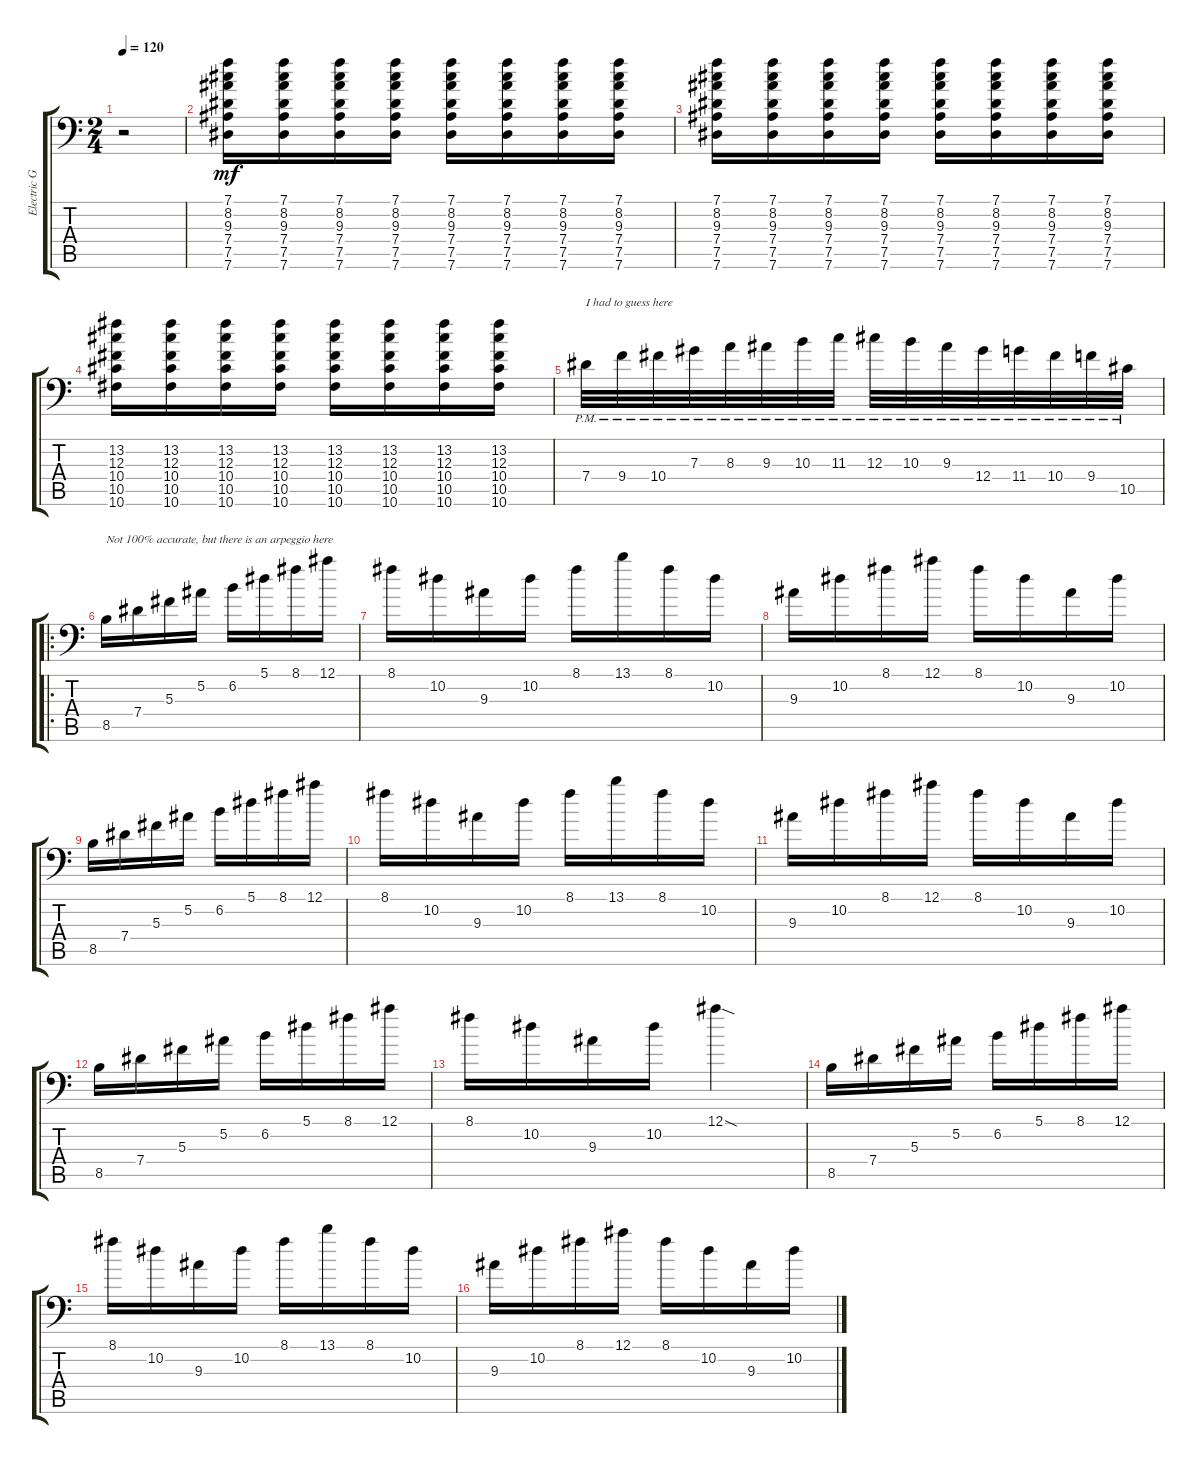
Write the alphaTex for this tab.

\track ("Electric Guitar 1" "Electric G") {instrument distortionguitar}
\staff {score tabs}
\tuning (Bb3 F3 Db3 Ab2 Eb2 Ab1) {hide}
\ts (2 4)
\tempo 120
\clef f4
\ks c
r.2{dy mf instrument distortionguitar} |
(7.1 8.2 9.3 7.4 7.5 7.6).16 (7.1 8.2 9.3 7.4 7.5 7.6).16 (7.1 8.2 9.3 7.4 7.5 7.6).16 (7.1 8.2 9.3 7.4 7.5 7.6).16 (7.1 8.2 9.3 7.4 7.5 7.6).16 (7.1 8.2 9.3 7.4 7.5 7.6).16 (7.1 8.2 9.3 7.4 7.5 7.6).16 (7.1 8.2 9.3 7.4 7.5 7.6).16 |
(7.1 8.2 9.3 7.4 7.5 7.6).16 (7.1 8.2 9.3 7.4 7.5 7.6).16 (7.1 8.2 9.3 7.4 7.5 7.6).16 (7.1 8.2 9.3 7.4 7.5 7.6).16 (7.1 8.2 9.3 7.4 7.5 7.6).16 (7.1 8.2 9.3 7.4 7.5 7.6).16 (7.1 8.2 9.3 7.4 7.5 7.6).16 (7.1 8.2 9.3 7.4 7.5 7.6).16 |
(13.2 12.3 10.4 10.5 10.6).16 (13.2 12.3 10.4 10.5 10.6).16 (13.2 12.3 10.4 10.5 10.6).16 (13.2 12.3 10.4 10.5 10.6).16 (13.2 12.3 10.4 10.5 10.6).16 (13.2 12.3 10.4 10.5 10.6).16 (13.2 12.3 10.4 10.5 10.6).16 (13.2 12.3 10.4 10.5 10.6).16 |
7.4{pm}.32{txt "I had to guess here"} 9.4{pm}.32 10.4{pm}.32 7.3{pm}.32 8.3{pm}.32 9.3{pm}.32 10.3{pm}.32 11.3{pm}.32 12.3{pm}.32 10.3{pm}.32 9.3{pm}.32 12.4{pm}.32 11.4{pm}.32 10.4{pm}.32 9.4{pm}.32 10.5{pm}.32 |
\ro
8.5.16{txt "Not 100% accurate, but there is an arpeggio here"} 7.4.16 5.3.16 5.2.16 6.2.16 5.1.16 8.1.16 12.1.16 |
8.1.16 10.2.16 9.3.16 10.2.16 8.1.16 13.1.16 8.1.16 10.2.16 |
9.3.16 10.2.16 8.1.16 12.1.16 8.1.16 10.2.16 9.3.16 10.2.16 |
8.5.16 7.4.16 5.3.16 5.2.16 6.2.16 5.1.16 8.1.16 12.1.16 |
8.1.16 10.2.16 9.3.16 10.2.16 8.1.16 13.1.16 8.1.16 10.2.16 |
9.3.16 10.2.16 8.1.16 12.1.16 8.1.16 10.2.16 9.3.16 10.2.16 |
8.5.16 7.4.16 5.3.16 5.2.16 6.2.16 5.1.16 8.1.16 12.1.16 |
8.1.16 10.2.16 9.3.16 10.2.16 12.1{sod}.4 |
8.5.16 7.4.16 5.3.16 5.2.16 6.2.16 5.1.16 8.1.16 12.1.16 |
8.1.16 10.2.16 9.3.16 10.2.16 8.1.16 13.1.16 8.1.16 10.2.16 |
9.3.16 10.2.16 8.1.16 12.1.16 8.1.16 10.2.16 9.3.16 10.2.16
